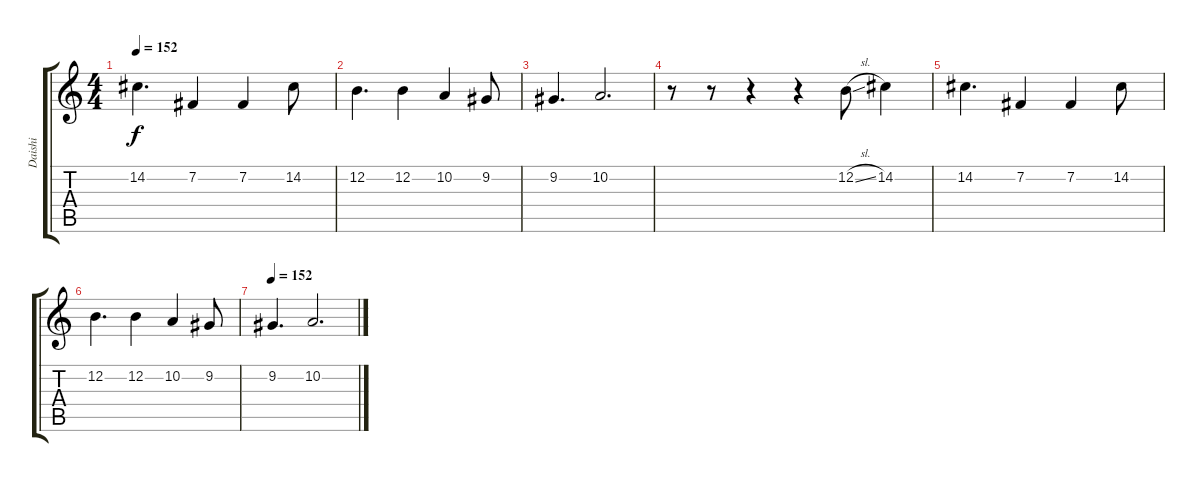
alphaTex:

\track ("Daishi" "Daishi") {instrument trumpet}
\staff {score tabs}
\tuning (E4 B3 G3 D3 A2 E2) {hide}
\ts (4 4)
\tempo 152
\clef g2
\ks c
14.2.4{d dy f} 7.2.4 7.2.4 14.2.8 |
12.2.4{d} 12.2.4 10.2.4 9.2.8 |
9.2.4{d} 10.2.2{d} |
r.8 r.8 r.4 r.4 12.2{sl}.8 14.2.4 |
14.2.4{d} 7.2.4 7.2.4 14.2.8 |
12.2.4{d} 12.2.4 10.2.4 9.2.8 |
\tempo 152
9.2.4{d} 10.2.2{d}
